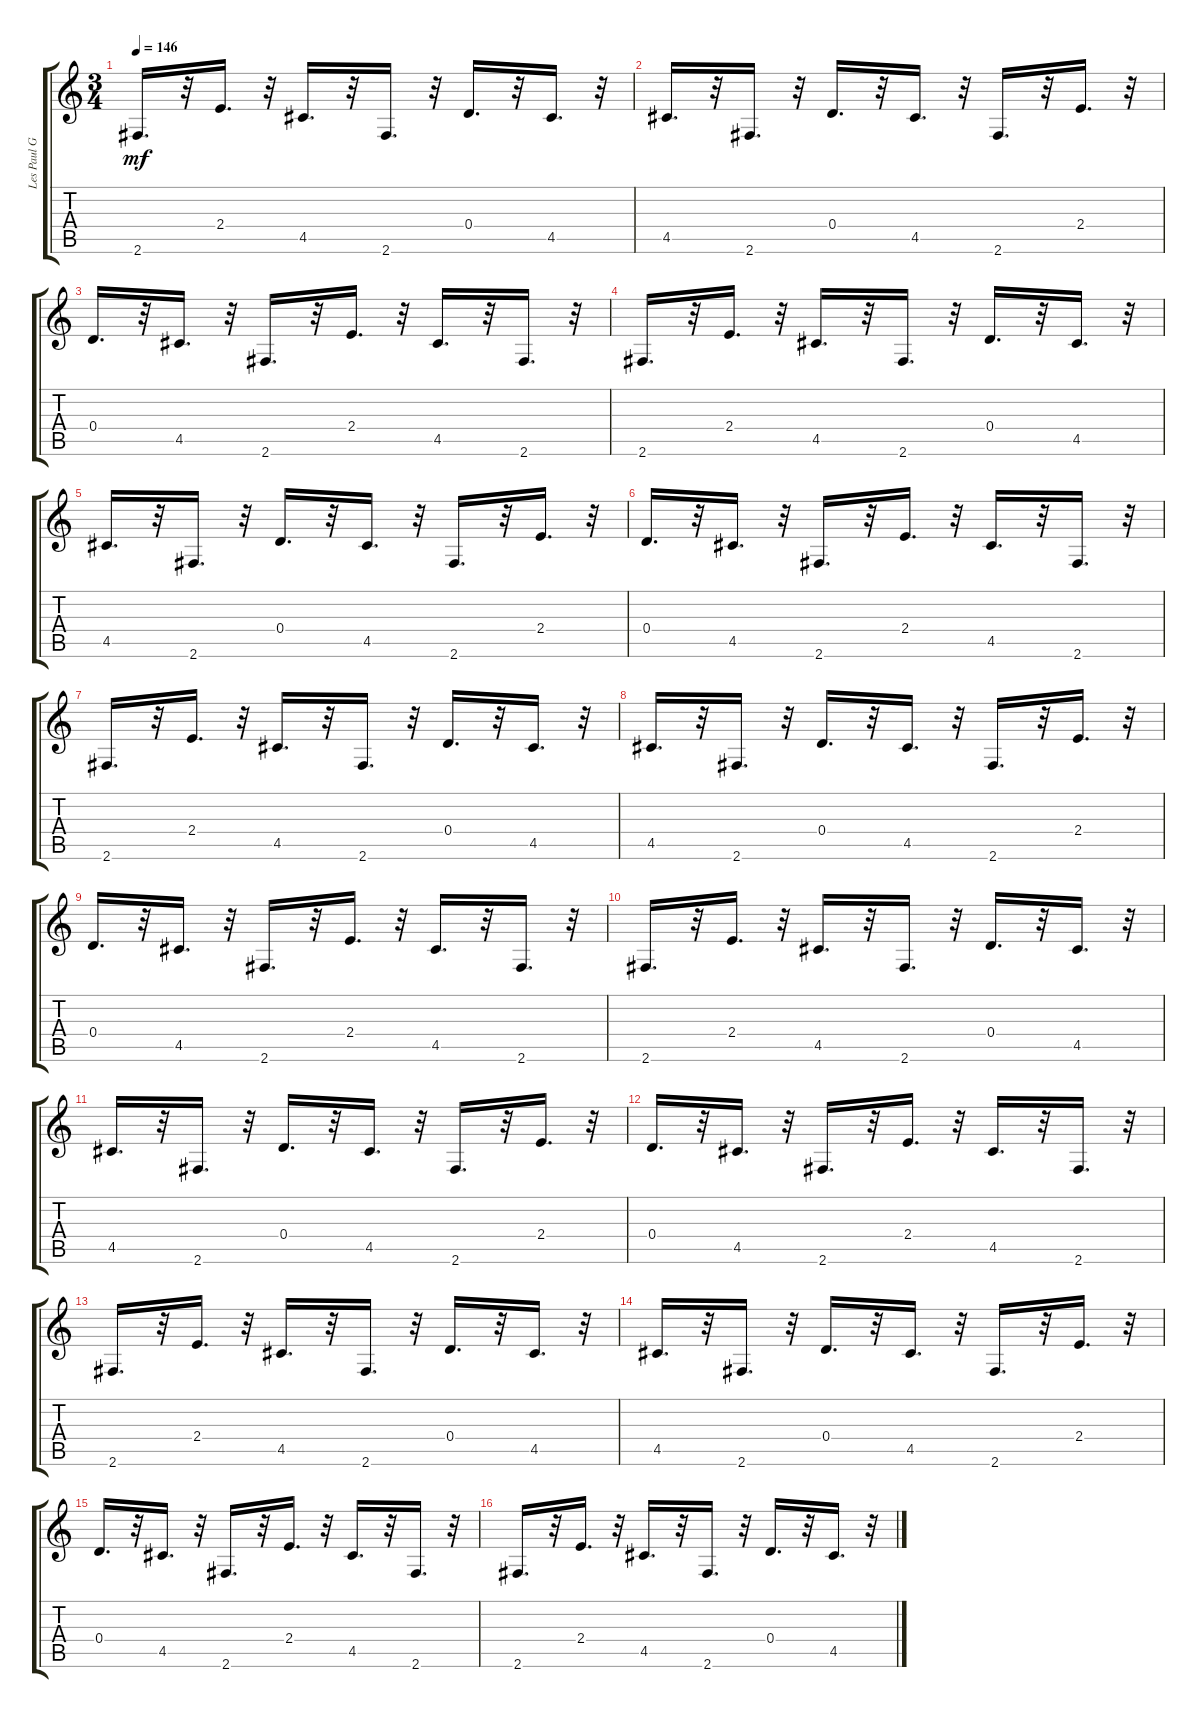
\track ("Les Paul Guitar pre Solo" "Les Paul G") {instrument overdrivenguitar}
\staff {score tabs}
\tuning (E4 B3 G3 D3 A2 E2) {hide}
\ts (3 4)
\tempo 146
\clef g2
\ks c
2.6.16{d dy mf} r.32 2.4.16{d} r.32 4.5.16{d} r.32 2.6.16{d} r.32 0.4.16{d} r.32 4.5.16{d} r.32 |
4.5.16{d} r.32 2.6.16{d} r.32 0.4.16{d} r.32 4.5.16{d} r.32 2.6.16{d} r.32 2.4.16{d} r.32 |
0.4.16{d} r.32 4.5.16{d} r.32 2.6.16{d} r.32 2.4.16{d} r.32 4.5.16{d} r.32 2.6.16{d} r.32 |
2.6.16{d} r.32 2.4.16{d} r.32 4.5.16{d} r.32 2.6.16{d} r.32 0.4.16{d} r.32 4.5.16{d} r.32 |
4.5.16{d} r.32 2.6.16{d} r.32 0.4.16{d} r.32 4.5.16{d} r.32 2.6.16{d} r.32 2.4.16{d} r.32 |
0.4.16{d} r.32 4.5.16{d} r.32 2.6.16{d} r.32 2.4.16{d} r.32 4.5.16{d} r.32 2.6.16{d} r.32 |
2.6.16{d} r.32 2.4.16{d} r.32 4.5.16{d} r.32 2.6.16{d} r.32 0.4.16{d} r.32 4.5.16{d} r.32 |
4.5.16{d} r.32 2.6.16{d} r.32 0.4.16{d} r.32 4.5.16{d} r.32 2.6.16{d} r.32 2.4.16{d} r.32 |
0.4.16{d} r.32 4.5.16{d} r.32 2.6.16{d} r.32 2.4.16{d} r.32 4.5.16{d} r.32 2.6.16{d} r.32 |
2.6.16{d} r.32 2.4.16{d} r.32 4.5.16{d} r.32 2.6.16{d} r.32 0.4.16{d} r.32 4.5.16{d} r.32 |
4.5.16{d} r.32 2.6.16{d} r.32 0.4.16{d} r.32 4.5.16{d} r.32 2.6.16{d} r.32 2.4.16{d} r.32 |
0.4.16{d} r.32 4.5.16{d} r.32 2.6.16{d} r.32 2.4.16{d} r.32 4.5.16{d} r.32 2.6.16{d} r.32 |
2.6.16{d} r.32 2.4.16{d} r.32 4.5.16{d} r.32 2.6.16{d} r.32 0.4.16{d} r.32 4.5.16{d} r.32 |
4.5.16{d} r.32 2.6.16{d} r.32 0.4.16{d} r.32 4.5.16{d} r.32 2.6.16{d} r.32 2.4.16{d} r.32 |
0.4.16{d} r.32 4.5.16{d} r.32 2.6.16{d} r.32 2.4.16{d} r.32 4.5.16{d} r.32 2.6.16{d} r.32 |
2.6.16{d} r.32 2.4.16{d} r.32 4.5.16{d} r.32 2.6.16{d} r.32 0.4.16{d} r.32 4.5.16{d} r.32
